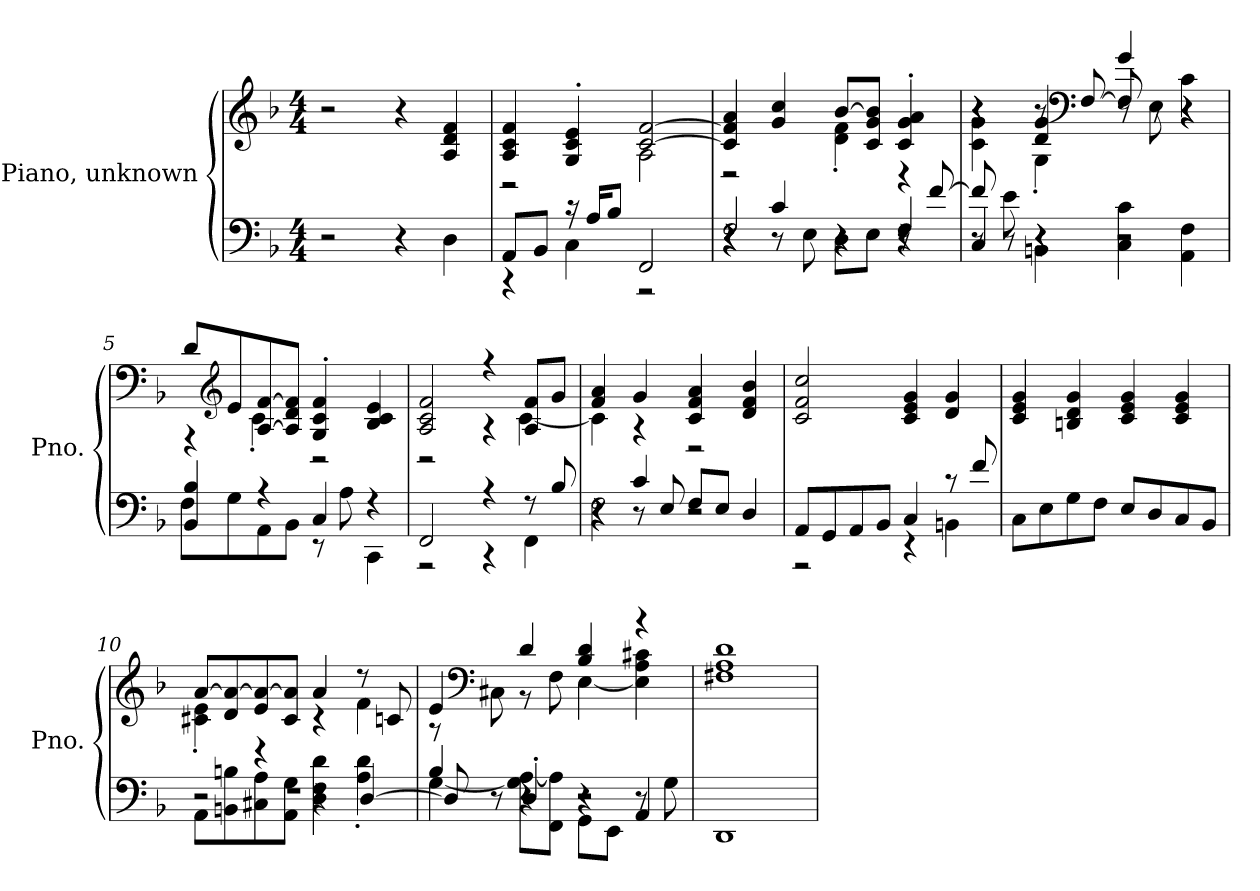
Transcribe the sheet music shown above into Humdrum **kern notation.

**kern	**kern
*part1	*part1
*staff2	*staff1
*I"Piano, unknown	*
*I'Pno.	*
*clefF4	*clefG2
*k[b-]	*k[b-]
*M4/4	*M4/4
*MM120	*MM120
=1	=1
2r	2r
4r	4r
4D\	4A/ 4d/ 4f/
=2	=2
*^	*^
8AA/L	4r	4A/ 4c/ 4f/	2r
8BB-/J	.	.	.
16r	4C\	4G/' 4c/' 4e/'	.
16A/KL	.	.	.
8B-/J	.	.	.
2FF/	2r	[2c/ [2f/	2A\
=3	=3	=3	=3
*	*^	*	*
4r	4r	2F/	4c/] 4f/] 4a/	2r
4c/	8r	.	4g/ 4cc/	.
.	8E\	.	.	.
4r	8D\L	4r	[8b-/L	4d\' 4f\'
.	8E\J	.	8c/ 8g/ 8b-/]J	.
8r	4r	4F/	4c/' 4g/' 4a/'	4r
[8f/	.	.	.	.
=4	=4	=4	=4	=4
*	*	*	*	*^
8f/]	8r	4C/	4r	4c\ 4g\	4r
8r	8e\	.	.	.	.
4r	4BBn\	4r	4d/ 4g/	4G'\	8r
*	*	*	*clefF4	*	*
.	.	.	.	.	[8F/
2r	4C\ 4c\	2r	4g/	8r	8F/]
.	.	.	.	8E\	8r
.	4AA\ 4F\	.	4r	4c\	4r
*	*v	*v	*	*	*
*	*	*	*v	*v
!!LO:LB:g=z
=5	=5	=5	=5
4BB-/ 4B-/	8F\L	8d/L	4r
*	*	*clefG2	*
.	8G\	8e/	.
4r	8AA\	[8A/ [8f/	4c'\
.	8BB-\J	8A/] 8d/ 8f/]J	.
4C/	8r	4G/' 4c/' 4f/'	2r
.	8A\	.	.
4r	4CC\	4B-/ 4c/ 4e/	.
=6	=6	=6	=6
2FF/	2r	2A/ 2c/ 2f/	2r
4r	4r	4r	4r
8r	4FF\	8A/ 8f/L	[4c\
8B-/	.	8g/J	.
=7	=7	=7	=7
*	*^	*	*
4r	2F\	4r	4f/ 4a/	4c\]
4c/	.	8r	4g/	4r
.	.	8E/	.	.
2r	2r	8F/L	4c/ 4f/ 4a/	2r
.	.	8E/J	.	.
.	.	4D/	4d/ 4f/ 4b-/	.
*	*v	*v	*	*
*	*	*v	*v
=8	=8	=8
8AA/L	2r	2c/ 2f/ 2cc/
8GG/	.	.
8AA/	.	.
8BB-/J	.	.
4C/	4r	4c/ 4e/ 4g/
8r	4BBn\	4d/ 4g/
8f/	.	.
*v	*v	*
=9	=9
8C\L	4c/ 4e/ 4g/
8E\	.
8G\	4Bn/ 4d/ 4g/
8F\J	.
8E/L	4c/ 4e/ 4g/
8D/	.
8C/	4c/ 4e/ 4g/
8BB-/J	.
!!LO:LB:g=z
=10	=10
*^	*^
*	*^	*	*
1r	8AA\L	2r	[8a/L	4c#X\' 4e\'
.	8BBn\ 8Bn\	.	8d/ 8a/_	.
.	8C#X\ 8A\	.	8e/ 8a/_	4r
.	8AA\ 8G\J	.	8c#/ 8a/]J	.
.	4D\ 4F\ 4d\	4r	4a/	4r
.	4A\' 4d\'	[4D/	8r	4f\
.	.	.	8cn/	.
=11	=11	=11	=11	=11
4B-/	[4G\	8D/]	4e/	8r
*	*	*	*clefF4	*
.	.	8r	.	8C#X\
4r	8G\] [8A\L	4D'/	4d/	8r
.	8FF\ 8A\]J	.	.	8F\
2r	8GG\L	4r	4B-/ 4d/	[4E\
.	8EE\J	.	.	.
.	8r	4AA/	4r	4E\] 4A\ 4c#X\
.	8G\	.	.	.
*v	*v	*v	*	*
*	*v	*v
=12	=12
1DD	1F#X 1A 1d
=	=
*-	*-
